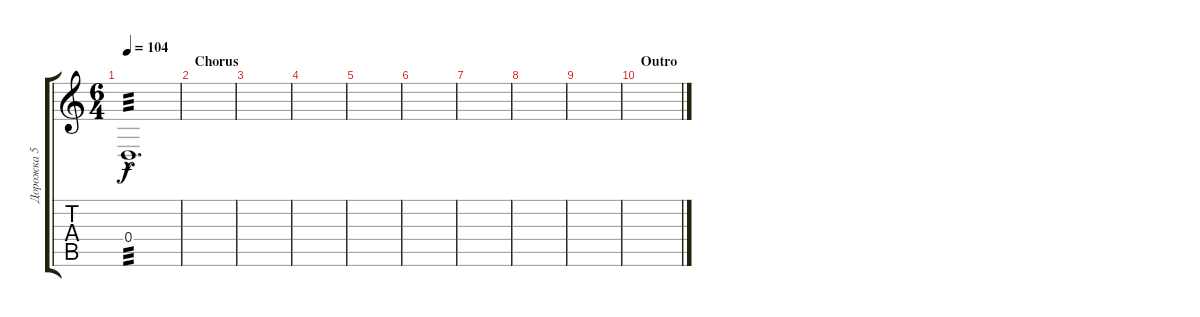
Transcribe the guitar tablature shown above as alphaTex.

\track ("Дорожка 5" "Дорожка 5") {instrument fx3crystal}
\staff {score tabs}
\tuning (E4 B3 G3 D3 A2 E2) {hide}
\ts (6 4)
\tempo 104
\clef g2
\ks c
0.4{hac}.1{d tp 3 dy f} |
\section ("" "Chorus")
|
|
|
|
|
|
|
|
\section ("" "Outro")
